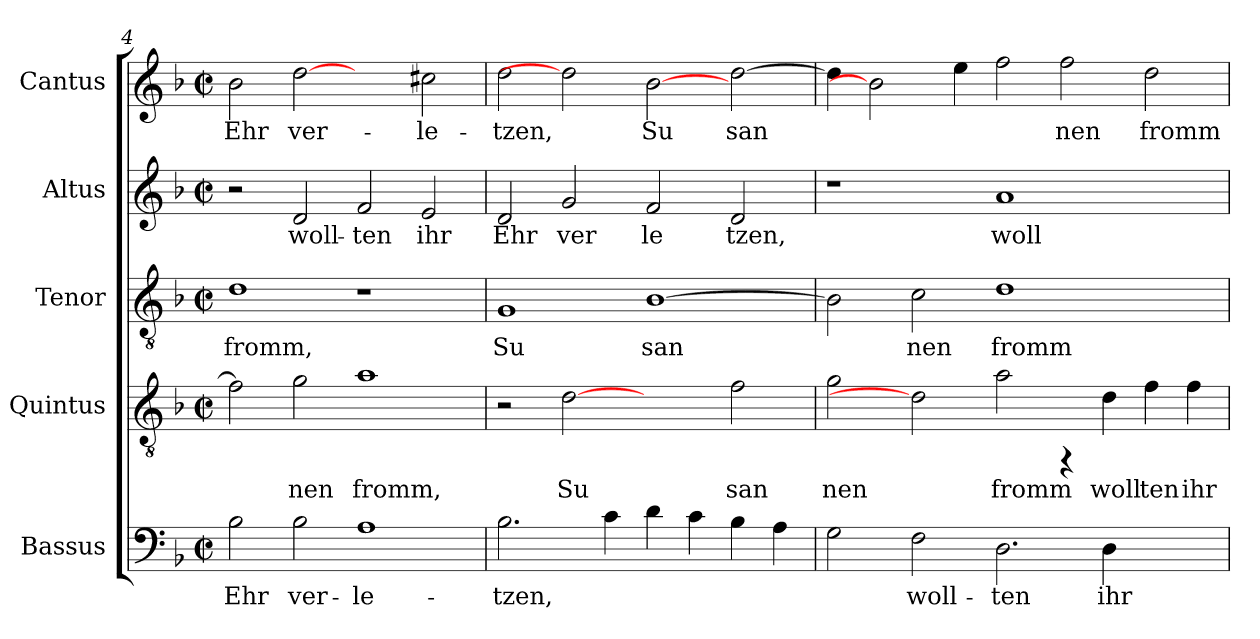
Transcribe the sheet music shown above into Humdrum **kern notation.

**kern	**text	**kern	**text	**kern	**text	**kern	**text	**kern	**text
*part5	*part5	*part4	*part4	*part3	*part3	*part2	*part2	*part1	*part1
*staff5	*staff5	*staff4	*staff4	*staff3	*staff3	*staff2	*staff2	*staff1	*staff1
*I"Bassus	*	*I"Quintus	*	*I"Tenor	*	*I"Altus	*	*I"Cantus	*
*clefF4	*	*clefGv2	*	*clefGv2	*	*clefG2	*	*clefG2	*
*k[b-]	*	*k[b-]	*	*k[b-]	*	*k[b-]	*	*k[b-]	*
*F:	*	*F:	*	*F:	*	*F:	*	*F:	*
*M2/2	*	*M2/2	*	*M2/2	*	*M2/2	*	*M2/2	*
*met(c|)	*	*met(c|)	*	*met(c|)	*	*met(c|)	*	*met(c|)	*
=4	=4	=4	=4	=4	=4	=4	=4	=4	=4
!	!LO:LY:b:cj	!	!LO:LY:b:cj	!	!LO:LY:b:cj	!	!	!	!LO:LY:b:cj
2B-\	Ehr	2f\]	.	1d	fromm,	2r	.	2b-\	Ehr
!	!LO:LY:b:cj	!	!LO:LY:b:cj	!	!	!	!LO:LY:b:cj	!	!LO:LY:b:cj
2B-\	ver-	2g\	nen	.	.	2d/	woll-	[2dd	ver-
!	!LO:LY:b:cj	!	!LO:LY:b:cj	!	!	!	!LO:LY:b:cj	!	!
1A	-le-	1a	fromm,	1r	.	2f/	-ten	2ryy	.
!	!	!	!	!	!	!	!LO:LY:b:cj	!	!LO:LY:b:cj
.	.	.	.	.	.	2e/	ihr	2cc#X\	-le-
!!LO:LB:g=z
=5	=5	=5	=5	=5	=5	=5	=5	=5	=5
!	!LO:LY:b:cj	!	!	!	!LO:LY:b:cj	!	!LO:LY:b:cj	!	!LO:LY:b:cj
2.B-\	-tzen,	2r	.	1G	Su	2d/	Ehr	2dd\	-tzen,
!	!	!	!LO:LY:b:cj	!	!	!	!LO:LY:b:cj	!	!
.	.	[2d	Su	.	.	2g/	ver	2dd]	.
!	!LO:LY:b:cj	!	!	!	!	!	!	!	!
4c\	.	.	.	.	.	.	.	.	.
!	!LO:LY:b:cj	!	!	!	!LO:LY:b:cj	!	!LO:LY:b:cj	!	!LO:LY:b:cj
4d\	.	2ryy	.	[>1B-	san	2f/	le	[2b-	Su
!	!LO:LY:b:cj	!	!	!	!	!	!	!	!
4c\	.	.	.	.	.	.	.	.	.
!	!LO:LY:b:cj	!	!LO:LY:b:cj	!	!	!	!LO:LY:b:cj	!	!LO:LY:b:cj
4B-\	.	2f\	san	.	.	2d/	tzen,	[>2dd\	san
!	!LO:LY:b:cj	!	!	!	!	!	!	!	!
4A\	.	.	.	.	.	.	.	.	.
=6	=6	=6	=6	=6	=6	=6	=6	=6	=6
!	!LO:LY:b:cj	!	!LO:LY:b:cj	!	!LO:LY:b:cj	!	!	!	!LO:LY:b:cj
2G\	.	2g\	nen	2B-\]	.	1r	.	4dd\]	.
.	.	.	.	.	.	.	.	2b-]	.
!	!LO:LY:b:cj	!	!	!	!LO:LY:b:cj	!	!	!	!
2F\	woll-	2d]	.	2c\	nen	.	.	.	.
!	!	!	!	!	!	!	!	!	!LO:LY:b:cj
.	.	.	.	.	.	.	.	4ee\	.
!	!LO:LY:b:cj	!	!LO:LY:b:cj	!	!LO:LY:b:cj	!	!LO:LY:b:cj	!	!LO:LY:b:cj
2.D\	-ten	2a\	fromm	1d	fromm	1a	woll	2ff\	.
!	!	!	!	!	!	!	!	!	!LO:LY:b:cj
.	.	4rFF	.	.	.	.	.	2ff\	nen
!	!LO:LY:b:cj	!	!LO:LY:b:cj	!	!	!	!	!	!
4D\	ihr	4d\	woll	.	.	.	.	.	.
!	!	!	!LO:LY:b:cj	!	!	!	!	!	!LO:LY:b:cj
2ryy	.	4f\	ten	2ryy	.	2ryy	.	2dd\	fromm
!	!	!	!LO:LY:b:cj	!	!	!	!	!	!
.	.	4f\	ihr	.	.	.	.	.	.
=	=	=	=	=	=	=	=	=	=
*-	*-	*-	*-	*-	*-	*-	*-	*-	*-
